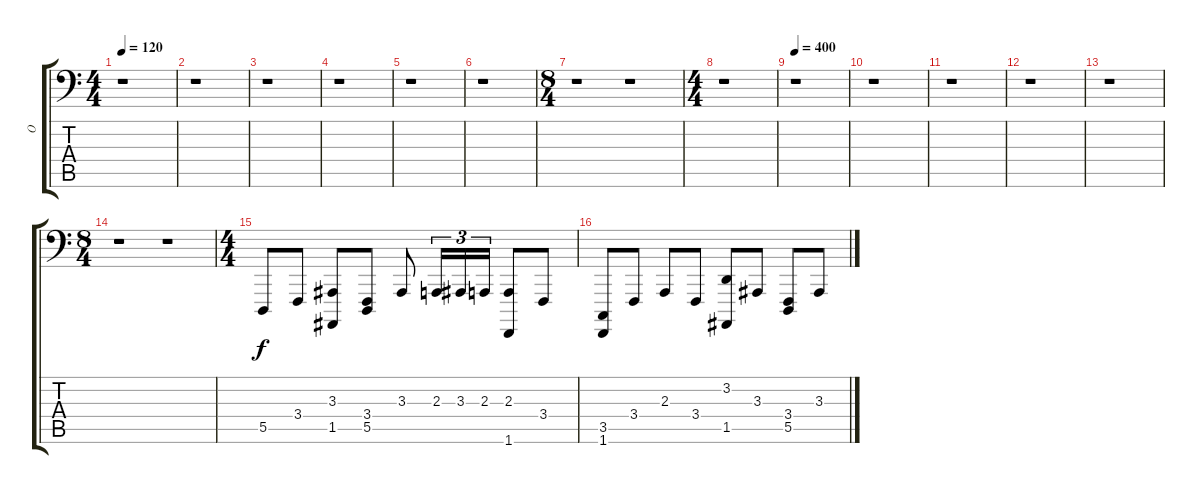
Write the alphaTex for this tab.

\track ("O" "O") {instrument harpsichord}
\staff {score tabs}
\tuning (E2 B1 G1 D1 A0 E0) {hide}
\ts (4 4)
\tempo 120
\clef f4
\ks c
r.1{dy f instrument harpsichord} |
r.1 |
r.1 |
r.1 |
r.1 |
r.1 |
\ts (8 4)
r.1 r.1 |
\ts (4 4)
r.1 |
\tempo 400
r.1 |
r.1 |
r.1 |
r.1 |
r.1 |
\ts (8 4)
r.1 r.1 |
\ts (4 4)
5.5.8 3.4.8 (3.3 1.5).8 (3.4 5.5).8 3.3.8 2.3.16{tu (3 2)} 3.3.16{tu (3 2)} 2.3.16{tu (3 2)} (2.3 1.6).8 3.4.8 |
(3.5 1.6).8 3.4.8 2.3.8 3.4.8 (3.2 1.5).8 3.3.8 (3.4 5.5).8 3.3.8
